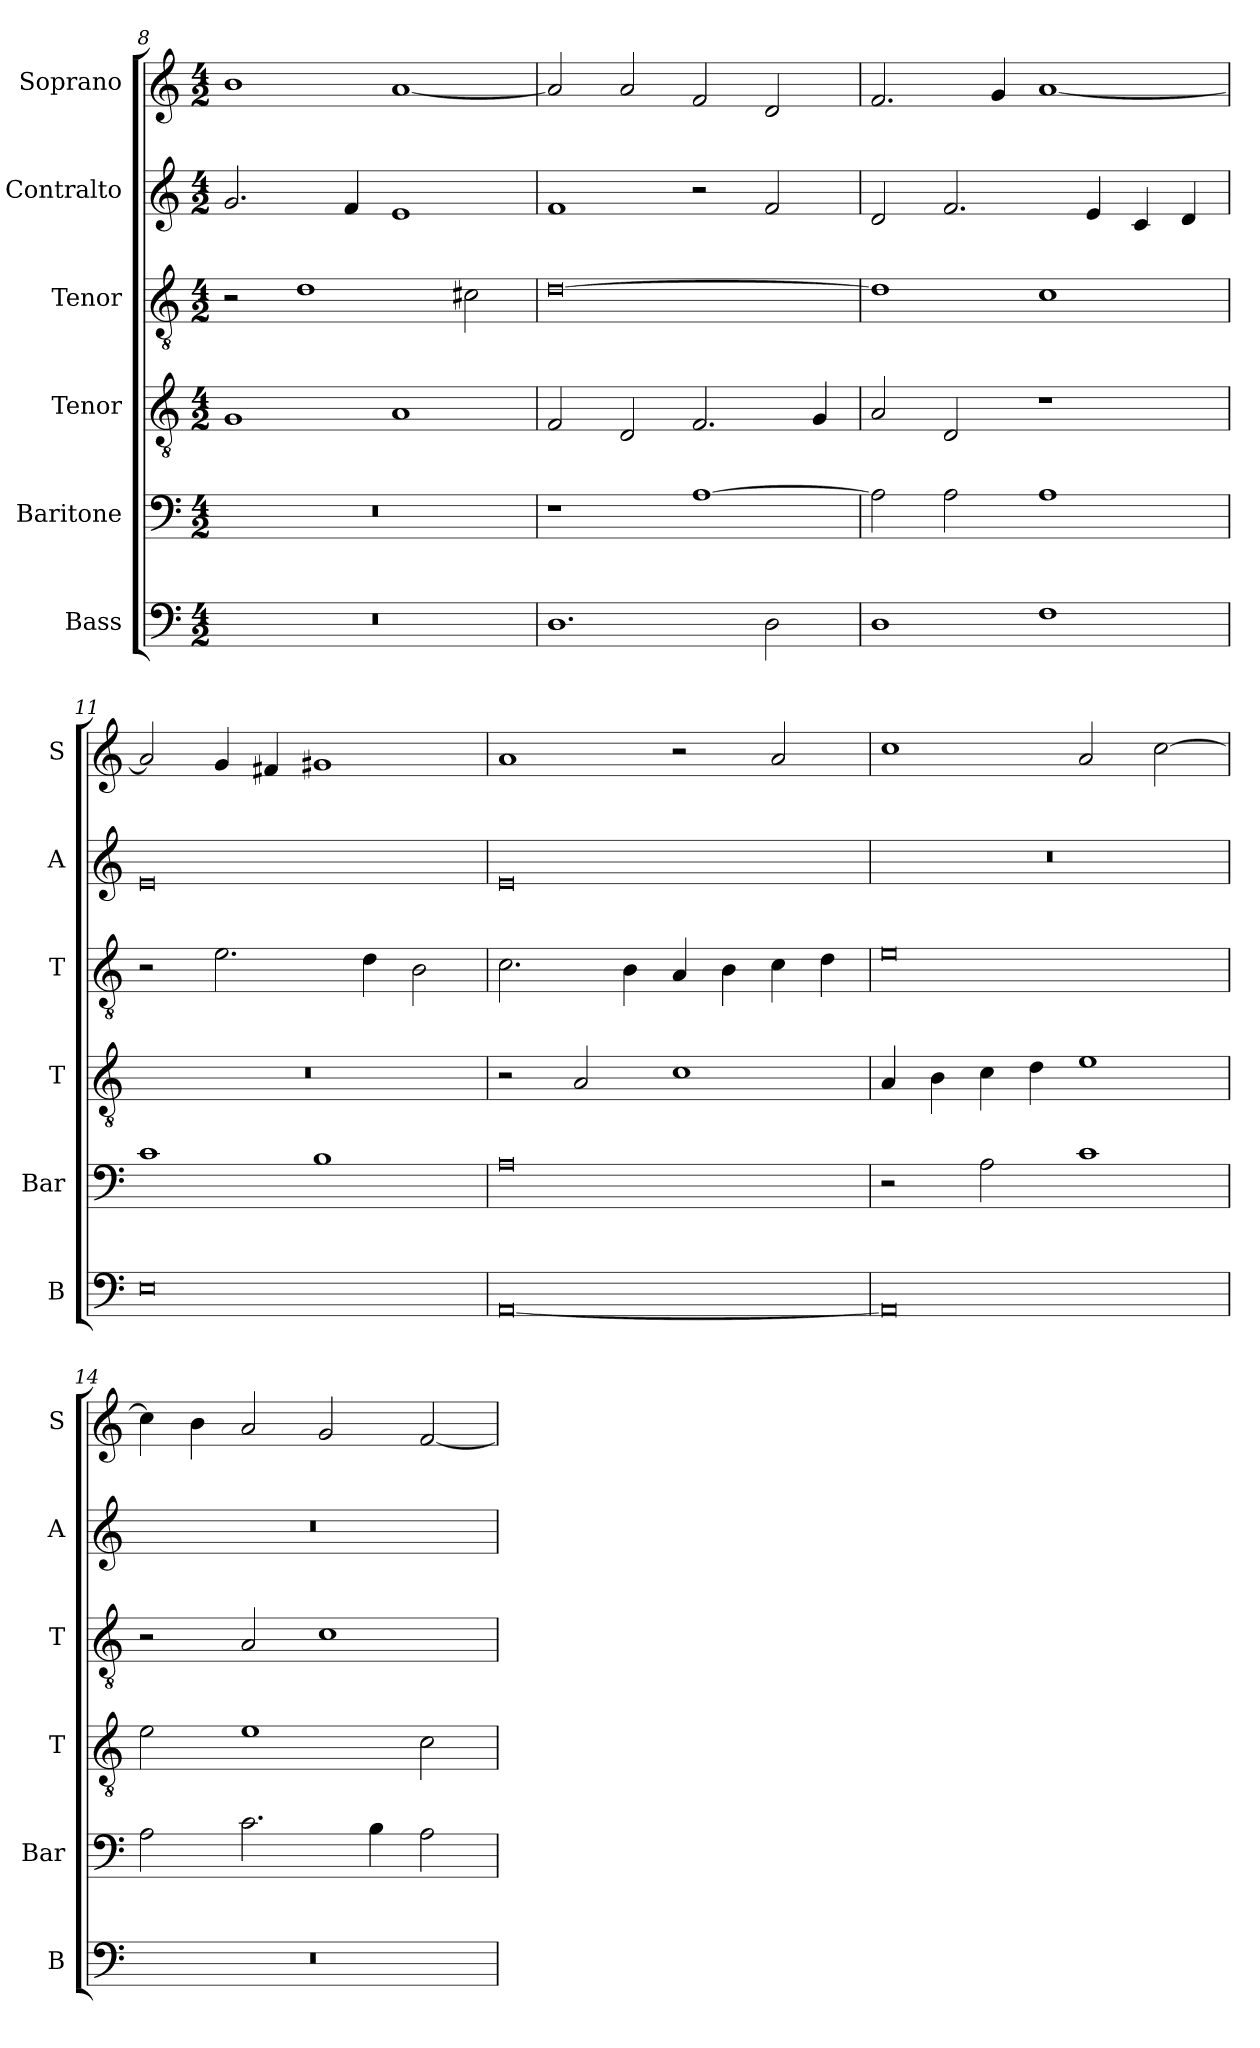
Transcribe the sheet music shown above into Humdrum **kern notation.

**kern	**kern	**kern	**kern	**kern	**kern
*part6	*part5	*part4	*part3	*part2	*part1
*staff6	*staff5	*staff4	*staff3	*staff2	*staff1
*I"Bass	*I"Baritone	*I"Tenor	*I"Tenor	*I"Contralto	*I"Soprano
*I'B	*I'Bar	*I'T	*I'T	*I'A	*I'S
*clefF4	*clefF4	*clefGv2	*clefGv2	*clefG2	*clefG2
*k[]	*k[]	*k[]	*k[]	*k[]	*k[]
*E:phr	*E:phr	*E:phr	*E:phr	*E:phr	*E:phr
*M4/2	*M4/2	*M4/2	*M4/2	*M4/2	*M4/2
=8	=8	=8	=8	=8	=8
0r	0r	1G	2r	2.g	1b
.	.	.	1d	.	.
.	.	.	.	4f	.
.	.	1A	.	1e	[1a
.	.	.	2c#X	.	.
=9	=9	=9	=9	=9	=9
1.D	1r	2F	[0d	1f	2a]
.	.	2D	.	.	2a
.	[1A	2.F	.	2r	2f
2D	.	.	.	2f	2d
.	.	4G	.	.	.
=10	=10	=10	=10	=10	=10
1D	2A]	2A	1d]	2d	2.f
.	2A	2D	.	2.f	.
.	.	.	.	.	4g
1F	1A	1r	1c	.	[1a
.	.	.	.	4e	.
.	.	.	.	4c	.
.	.	.	.	4d	.
=11	=11	=11	=11	=11	=11
0E	1c	0r	2r	0e	2a]
.	.	.	2.e	.	4g
.	.	.	.	.	4f#X
.	1B	.	.	.	1g#X
.	.	.	4d	.	.
.	.	.	2B	.	.
=12	=12	=12	=12	=12	=12
[0AA	0A	2r	2.c	0e	1a
.	.	2A	.	.	.
.	.	.	4B	.	.
.	.	1c	4A	.	2r
.	.	.	4B	.	.
.	.	.	4c	.	2a
.	.	.	4d	.	.
=13	=13	=13	=13	=13	=13
0AA]	2r	4A	0e	0r	1cc
.	.	4B	.	.	.
.	2A	4c	.	.	.
.	.	4d	.	.	.
.	1c	1e	.	.	2a
.	.	.	.	.	[2cc
=14	=14	=14	=14	=14	=14
0r	2A	2e	2r	0r	4cc]
.	.	.	.	.	4b
.	2.c	1e	2A	.	2a
.	.	.	1c	.	2g
.	4B	.	.	.	.
.	2A	2c	.	.	[2f
=	=	=	=	=	=
*-	*-	*-	*-	*-	*-
